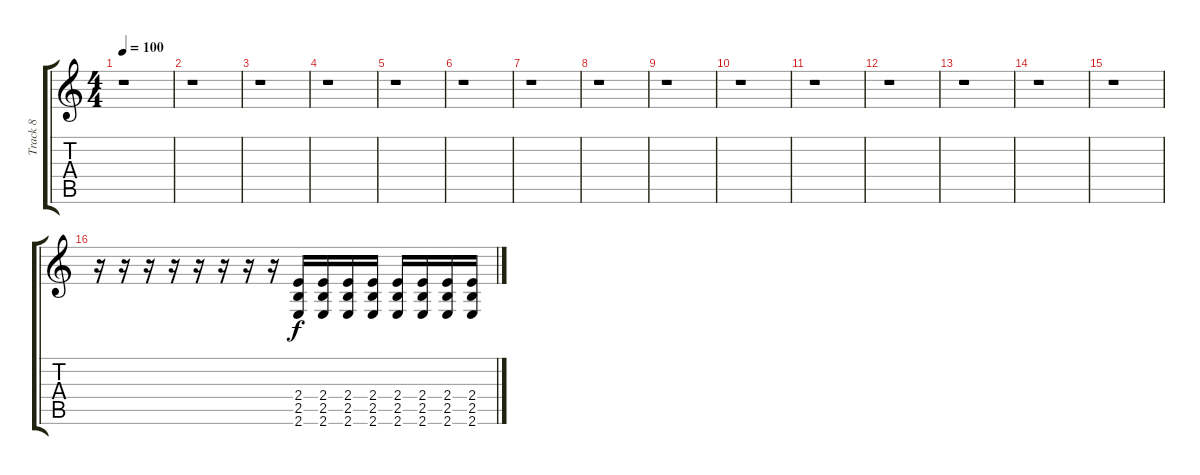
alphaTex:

\track ("Track 8" "Track 8") {instrument distortionguitar}
\staff {score tabs}
\tuning (E4 B3 G3 D3 A2 D2) {hide}
\ts (4 4)
\tempo 100
\clef g2
\ks c
r.1{dy f instrument distortionguitar} |
r.1 |
r.1 |
r.1 |
r.1 |
r.1 |
r.1 |
r.1 |
r.1 |
r.1 |
r.1 |
r.1 |
r.1 |
r.1 |
r.1 |
r.16 r.16 r.16 r.16 r.16 r.16 r.16 r.16 (2.4 2.5 2.6).16 (2.4 2.5 2.6).16 (2.4 2.5 2.6).16 (2.4 2.5 2.6).16 (2.4 2.5 2.6).16 (2.4 2.5 2.6).16 (2.4 2.5 2.6).16 (2.4 2.5 2.6).16
